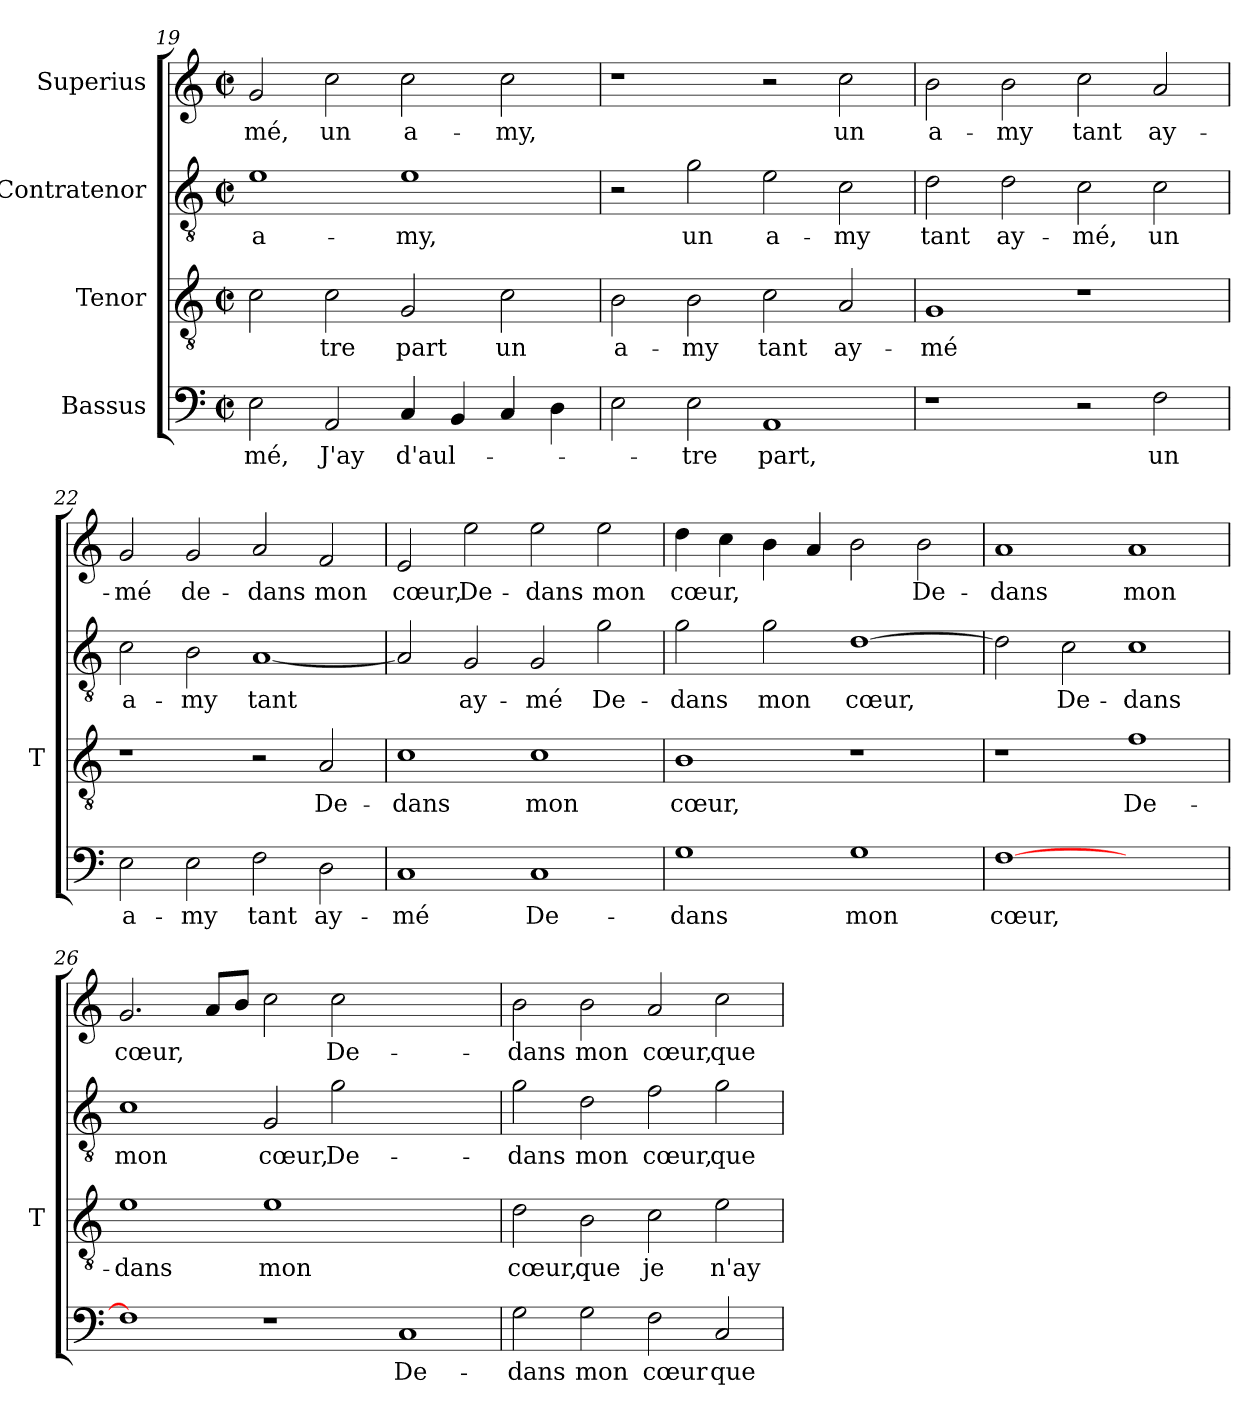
**kern	**text	**kern	**text	**kern	**text	**kern	**text
*part4	*part4	*part3	*part3	*part2	*part2	*part1	*part1
*staff4	*staff4	*staff3	*staff3	*staff2	*staff2	*staff1	*staff1
*I"Bassus	*	*I"Tenor	*	*I"Contratenor	*	*I"Superius	*
*	*	*I'T	*	*	*	*	*
*clefF4	*	*clefGv2	*	*clefGv2	*	*clefG2	*
*k[]	*	*k[]	*	*k[]	*	*k[]	*
*C:	*	*C:	*	*C:	*	*C:	*
*M2/2	*	*M2/2	*	*M2/2	*	*M2/2	*
*met(c|)	*	*met(c|)	*	*met(c|)	*	*met(c|)	*
=19	=19	=19	=19	=19	=19	=19	=19
2E	-mé,	2c	.	1e	a-	2g	-mé,
2AA	-J'ay	2c	-tre	.	.	2cc	-un
4C	d'aul-	2G	-part	1e	-my,	2cc	a-
4BB	.	.	.	.	.	.	.
4C	.	2c	-un	.	.	2cc	-my,
4D	.	.	.	.	.	.	.
=20	=20	=20	=20	=20	=20	=20	=20
2E	.	2B	a-	2r	.	1r	.
2E	-tre	2B	-my	2g	-un	.	.
1AA	-part,	2c	-tant	2e	a-	2r	.
.	.	2A	ay-	2c	-my	2cc	-un
=21	=21	=21	=21	=21	=21	=21	=21
1r	.	1G	-mé	2d	-tant	2b	a-
.	.	.	.	2d	ay-	2b	-my
2r	.	1r	.	2c	-mé,	2cc	-tant
2F	-un	.	.	2c	-un	2a	ay-
=22	=22	=22	=22	=22	=22	=22	=22
2E	a-	1r	.	2c	a-	2g	-mé
2E	-my	.	.	2B	-my	2g	de-
2F	-tant	2r	.	[1A	-tant	2a	-dans
2D	ay-	2A	De-	.	.	2f	-mon
!!LO:PB:g=z
=23	=23	=23	=23	=23	=23	=23	=23
1C	-mé	1c	-dans	2A]	.	2e	-cœur,
.	.	.	.	2G	ay-	2ee	De-
1C	De-	1c	-mon	2G	-mé	2ee	-dans
.	.	.	.	2g	De-	2ee	-mon
=24	=24	=24	=24	=24	=24	=24	=24
1G	-dans	1B	-cœur,	2g	-dans	4dd	-cœur,
.	.	.	.	.	.	4cc	.
.	.	.	.	2g	-mon	4b	.
.	.	.	.	.	.	4a	.
1G	-mon	1r	.	[1d	-cœur,	2b	.
.	.	.	.	.	.	2b	De-
=25	=25	=25	=25	=25	=25	=25	=25
[1F	-cœur,	1r	.	2d]	.	1a	-dans
.	.	.	.	2c	De-	.	.
1ryy	.	1f	De-	1c	-dans	1a	-mon
=26	=26	=26	=26	=26	=26	=26	=26
1F]	.	1e	-dans	1c	-mon	2.g	-cœur,
.	.	.	.	.	.	8aL	.
.	.	.	.	.	.	8bJ	.
1r	.	1e	-mon	2G	-cœur,	2cc	.
.	.	.	.	2g	De-	2cc	De-
1C	De-	1ryy	.	1ryy	.	1ryy	.
=27	=27	=27	=27	=27	=27	=27	=27
2G	-dans	2d	-cœur,	2g	-dans	2b	-dans
2G	-mon	2B	-que	2d	-mon	2b	-mon
2F	-cœur	2c	-je	2f	-cœur,	2a	-cœur,
2C	-que	2e	-n'ay	2g	-que	2cc	-que
=	=	=	=	=	=	=	=
*-	*-	*-	*-	*-	*-	*-	*-
